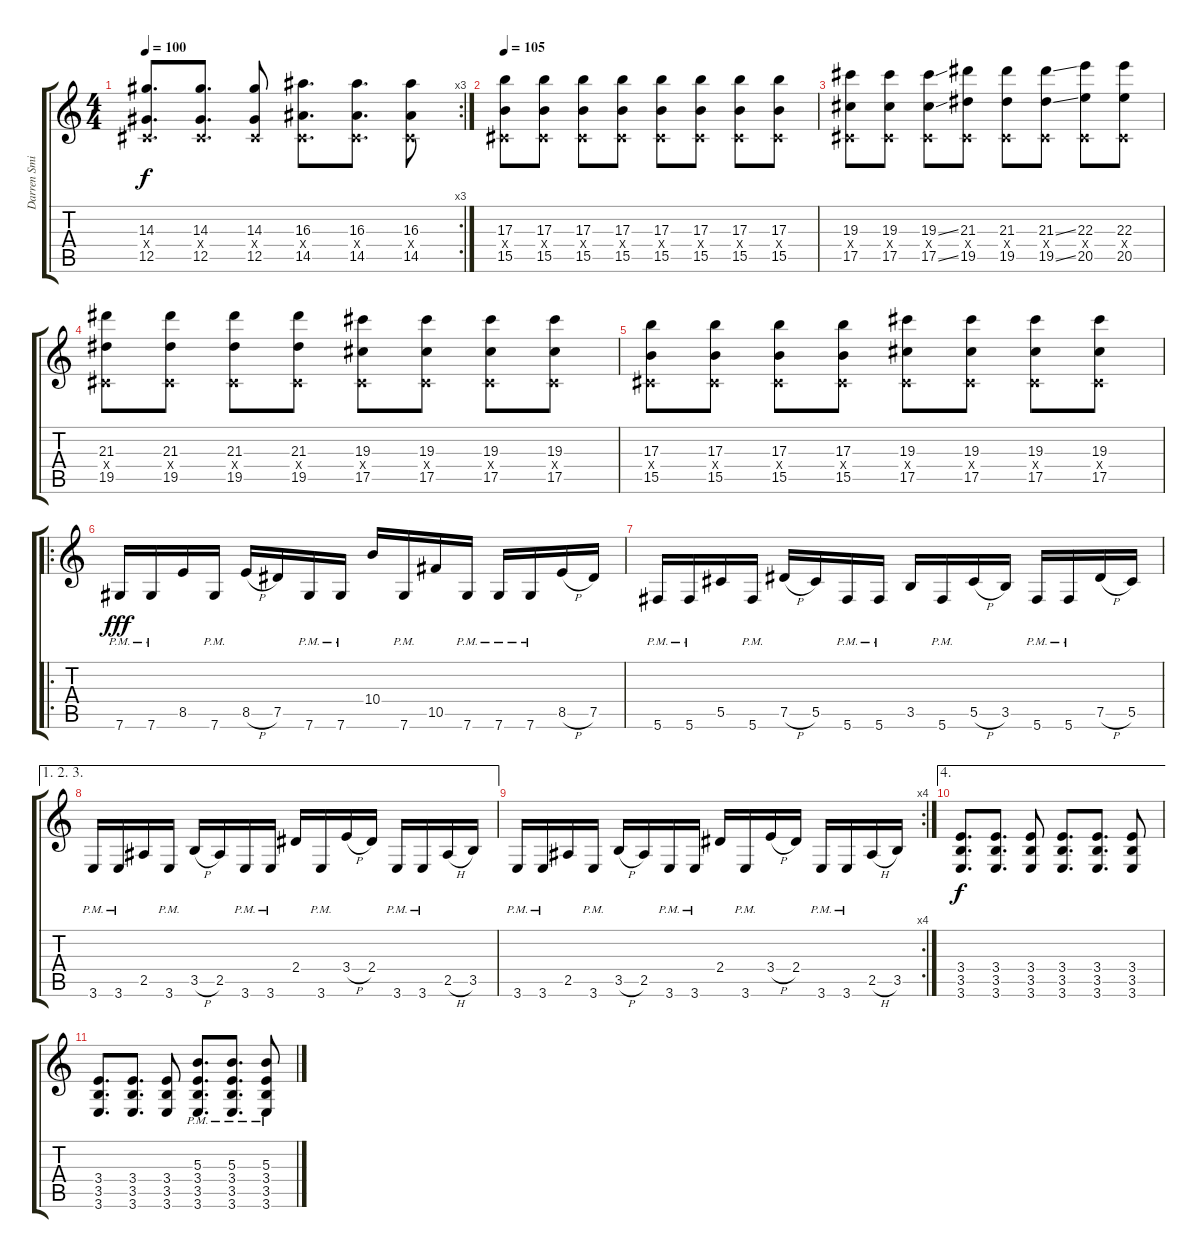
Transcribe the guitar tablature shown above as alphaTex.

\track ("Darren Smith" "Darren Smi") {instrument overdrivenguitar}
\staff {score tabs}
\tuning (Eb4 Bb3 Gb3 Db3 Ab2 Db2) {hide}
\rc 3
\ts (4 4)
\tempo 100
\clef g2
\ks c
(14.3 0.4{x} 12.5).8{d dy f} (14.3 0.4{x} 12.5).8{d} (14.3 0.4{x} 12.5).8 (16.3 0.4{x} 14.5).8{d} (16.3 0.4{x} 14.5).8{d} (16.3 0.4{x} 14.5).8 |
\tempo 105
(17.3 0.4{x} 15.5).8 (17.3 0.4{x} 15.5).8 (17.3 0.4{x} 15.5).8 (17.3 0.4{x} 15.5).8 (17.3 0.4{x} 15.5).8 (17.3 0.4{x} 15.5).8 (17.3 0.4{x} 15.5).8 (17.3 0.4{x} 15.5).8 |
(19.3 0.4{x} 17.5).8 (19.3 0.4{x} 17.5).8 (19.3{ss} 0.4{x} 17.5{ss}).8 (21.3 0.4{x} 19.5).8 (21.3 0.4{x} 19.5).8 (21.3{ss} 0.4{x} 19.5{ss}).8 (22.3 0.4{x} 20.5).8 (22.3 0.4{x} 20.5).8 |
(21.3 0.4{x} 19.5).8 (21.3 0.4{x} 19.5).8 (21.3 0.4{x} 19.5).8 (21.3 0.4{x} 19.5).8 (19.3 0.4{x} 17.5).8 (19.3 0.4{x} 17.5).8 (19.3 0.4{x} 17.5).8 (19.3 0.4{x} 17.5).8 |
(17.3 0.4{x} 15.5).8 (17.3 0.4{x} 15.5).8 (17.3 0.4{x} 15.5).8 (17.3 0.4{x} 15.5).8 (19.3 0.4{x} 17.5).8 (19.3 0.4{x} 17.5).8 (19.3 0.4{x} 17.5).8 (19.3 0.4{x} 17.5).8 |
\ro
7.6{pm}.16{dy fff} 7.6{pm}.16 8.5.16 7.6{pm}.16 8.5{h}.16 7.5.16 7.6{pm}.16 7.6{pm}.16 10.4.16 7.6{pm}.16 10.5.16 7.6{pm}.16 7.6{pm}.16 7.6{pm}.16 8.5{h}.16 7.5.16 |
5.6{pm}.16 5.6{pm}.16 5.5.16 5.6{pm}.16 7.5{h}.16 5.5.16 5.6{pm}.16 5.6{pm}.16 3.5.16 5.6{pm}.16 5.5{h}.16 3.5.16 5.6{pm}.16 5.6{pm}.16 7.5{h}.16 5.5.16 |
\ae (1 2 3)
3.6{pm}.16 3.6{pm}.16 2.5.16 3.6{pm}.16 3.5{h}.16 2.5.16 3.6{pm}.16 3.6{pm}.16 2.4.16 3.6{pm}.16 3.4{h}.16 2.4.16 3.6{pm}.16 3.6{pm}.16 2.5{h}.16 3.5.16 |
\rc 4
3.6{pm}.16 3.6{pm}.16 2.5.16 3.6{pm}.16 3.5{h}.16 2.5.16 3.6{pm}.16 3.6{pm}.16 2.4.16 3.6{pm}.16 3.4{h}.16 2.4.16 3.6{pm}.16 3.6{pm}.16 2.5{h}.16 3.5.16 |
\ae 4
(3.4 3.5 3.6).8{d dy f} (3.4 3.5 3.6).8{d} (3.4 3.5 3.6).8 (3.4 3.5 3.6).8{d} (3.4 3.5 3.6).8{d} (3.4 3.5 3.6).8 |
(3.4 3.5 3.6).8{d} (3.4 3.5 3.6).8{d} (3.4 3.5 3.6).8 (5.3{pm} 3.4{pm} 3.5{pm} 3.6{pm}).8{d} (5.3{pm} 3.4{pm} 3.5{pm} 3.6{pm}).8{d} (5.3{pm} 3.4{pm} 3.5{pm} 3.6{pm}).8
